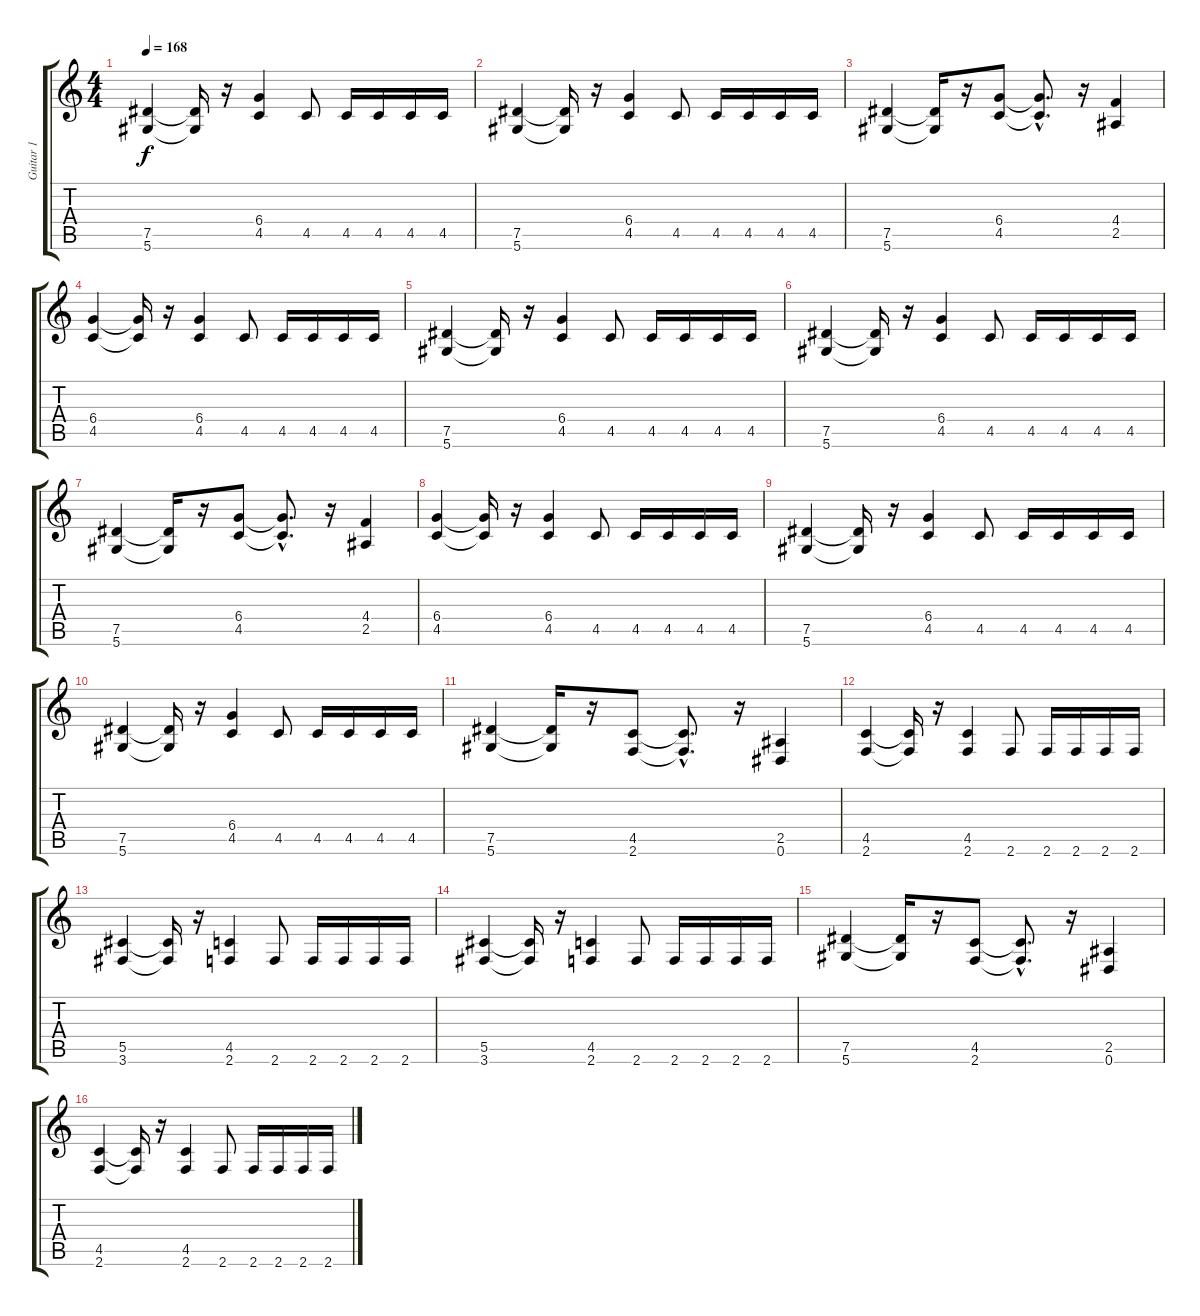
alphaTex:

\track ("Guitar 1" "Guitar 1") {instrument distortionguitar}
\staff {score tabs}
\tuning (Eb4 Bb3 Gb3 Db3 Ab2 Eb2) {hide}
\ts (4 4)
\tempo 168
\clef g2
\ks c
(7.5 5.6).4{dy f} (7.5{t} 5.6{t}).16 r.16 (6.4 4.5).4 4.5.8 4.5.16 4.5.16 4.5.16 4.5.16 |
(7.5 5.6).4 (7.5{t} 5.6{t}).16 r.16 (6.4 4.5).4 4.5.8 4.5.16 4.5.16 4.5.16 4.5.16 |
(7.5 5.6).4 (7.5{t} 5.6{t}).16 r.16 (6.4 4.5).8 (6.4{hac t} 4.5{hac t}).8{d} r.16 (4.4 2.5).4 |
(6.4 4.5).4 (6.4{t} 4.5{t}).16 r.16 (6.4 4.5).4 4.5.8 4.5.16 4.5.16 4.5.16 4.5.16 |
(7.5 5.6).4 (7.5{t} 5.6{t}).16 r.16 (6.4 4.5).4 4.5.8 4.5.16 4.5.16 4.5.16 4.5.16 |
(7.5 5.6).4 (7.5{t} 5.6{t}).16 r.16 (6.4 4.5).4 4.5.8 4.5.16 4.5.16 4.5.16 4.5.16 |
(7.5 5.6).4 (7.5{t} 5.6{t}).16 r.16 (6.4 4.5).8 (6.4{hac t} 4.5{hac t}).8{d} r.16 (4.4 2.5).4 |
(6.4 4.5).4 (6.4{t} 4.5{t}).16 r.16 (6.4 4.5).4 4.5.8 4.5.16 4.5.16 4.5.16 4.5.16 |
(7.5 5.6).4 (7.5{t} 5.6{t}).16 r.16 (6.4 4.5).4 4.5.8 4.5.16 4.5.16 4.5.16 4.5.16 |
(7.5 5.6).4 (7.5{t} 5.6{t}).16 r.16 (6.4 4.5).4 4.5.8 4.5.16 4.5.16 4.5.16 4.5.16 |
(7.5 5.6).4 (7.5{t} 5.6{t}).16 r.16 (4.5 2.6).8 (4.5{hac t} 2.6{hac t}).8{d} r.16 (2.5 0.6).4 |
(4.5 2.6).4 (4.5{t} 2.6{t}).16 r.16 (4.5 2.6).4 2.6.8 2.6.16 2.6.16 2.6.16 2.6.16 |
(5.5 3.6).4 (5.5{t} 3.6{t}).16 r.16 (4.5 2.6).4 2.6.8 2.6.16 2.6.16 2.6.16 2.6.16 |
(5.5 3.6).4 (5.5{t} 3.6{t}).16 r.16 (4.5 2.6).4 2.6.8 2.6.16 2.6.16 2.6.16 2.6.16 |
(7.5 5.6).4 (7.5{t} 5.6{t}).16 r.16 (4.5 2.6).8 (4.5{hac t} 2.6{hac t}).8{d} r.16 (2.5 0.6).4 |
(4.5 2.6).4 (4.5{t} 2.6{t}).16 r.16 (4.5 2.6).4 2.6.8 2.6.16 2.6.16 2.6.16 2.6.16
